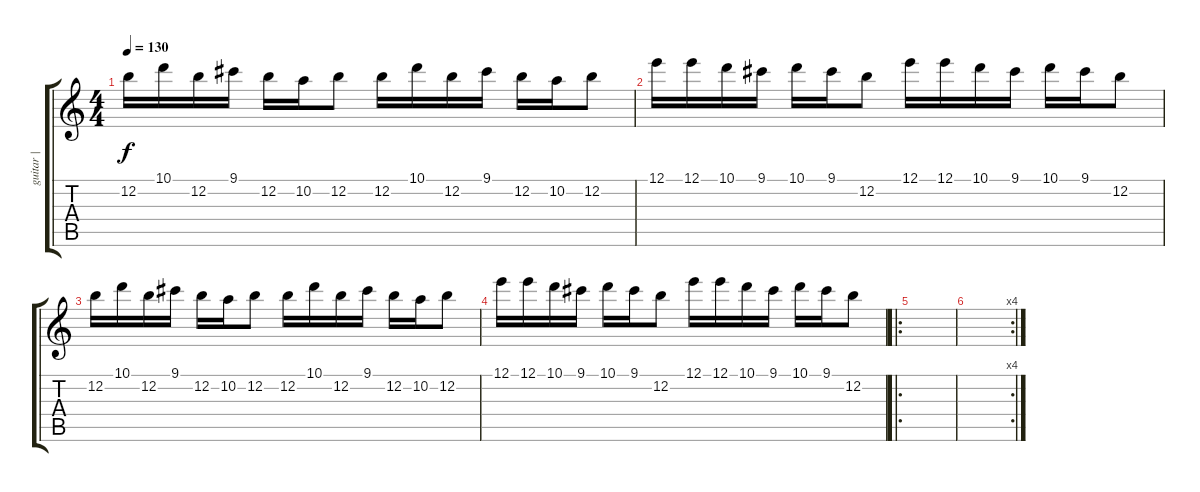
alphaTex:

\track ("guitar |" "guitar |") {instrument overdrivenguitar}
\staff {score tabs}
\tuning (E4 B3 G3 D3 A2 E2) {hide}
\ts (4 4)
\tempo 130
\clef g2
\ks c
12.2.16{dy f} 10.1.16 12.2.16 9.1.16 12.2.16 10.2.16 12.2.8 12.2.16 10.1.16 12.2.16 9.1.16 12.2.16 10.2.16 12.2.8 |
12.1.16 12.1.16 10.1.16 9.1.16 10.1.16 9.1.16 12.2.8 12.1.16 12.1.16 10.1.16 9.1.16 10.1.16 9.1.16 12.2.8 |
12.2.16 10.1.16 12.2.16 9.1.16 12.2.16 10.2.16 12.2.8 12.2.16 10.1.16 12.2.16 9.1.16 12.2.16 10.2.16 12.2.8 |
12.1.16 12.1.16 10.1.16 9.1.16 10.1.16 9.1.16 12.2.8 12.1.16 12.1.16 10.1.16 9.1.16 10.1.16 9.1.16 12.2.8 |
\ro
|
\rc 4
